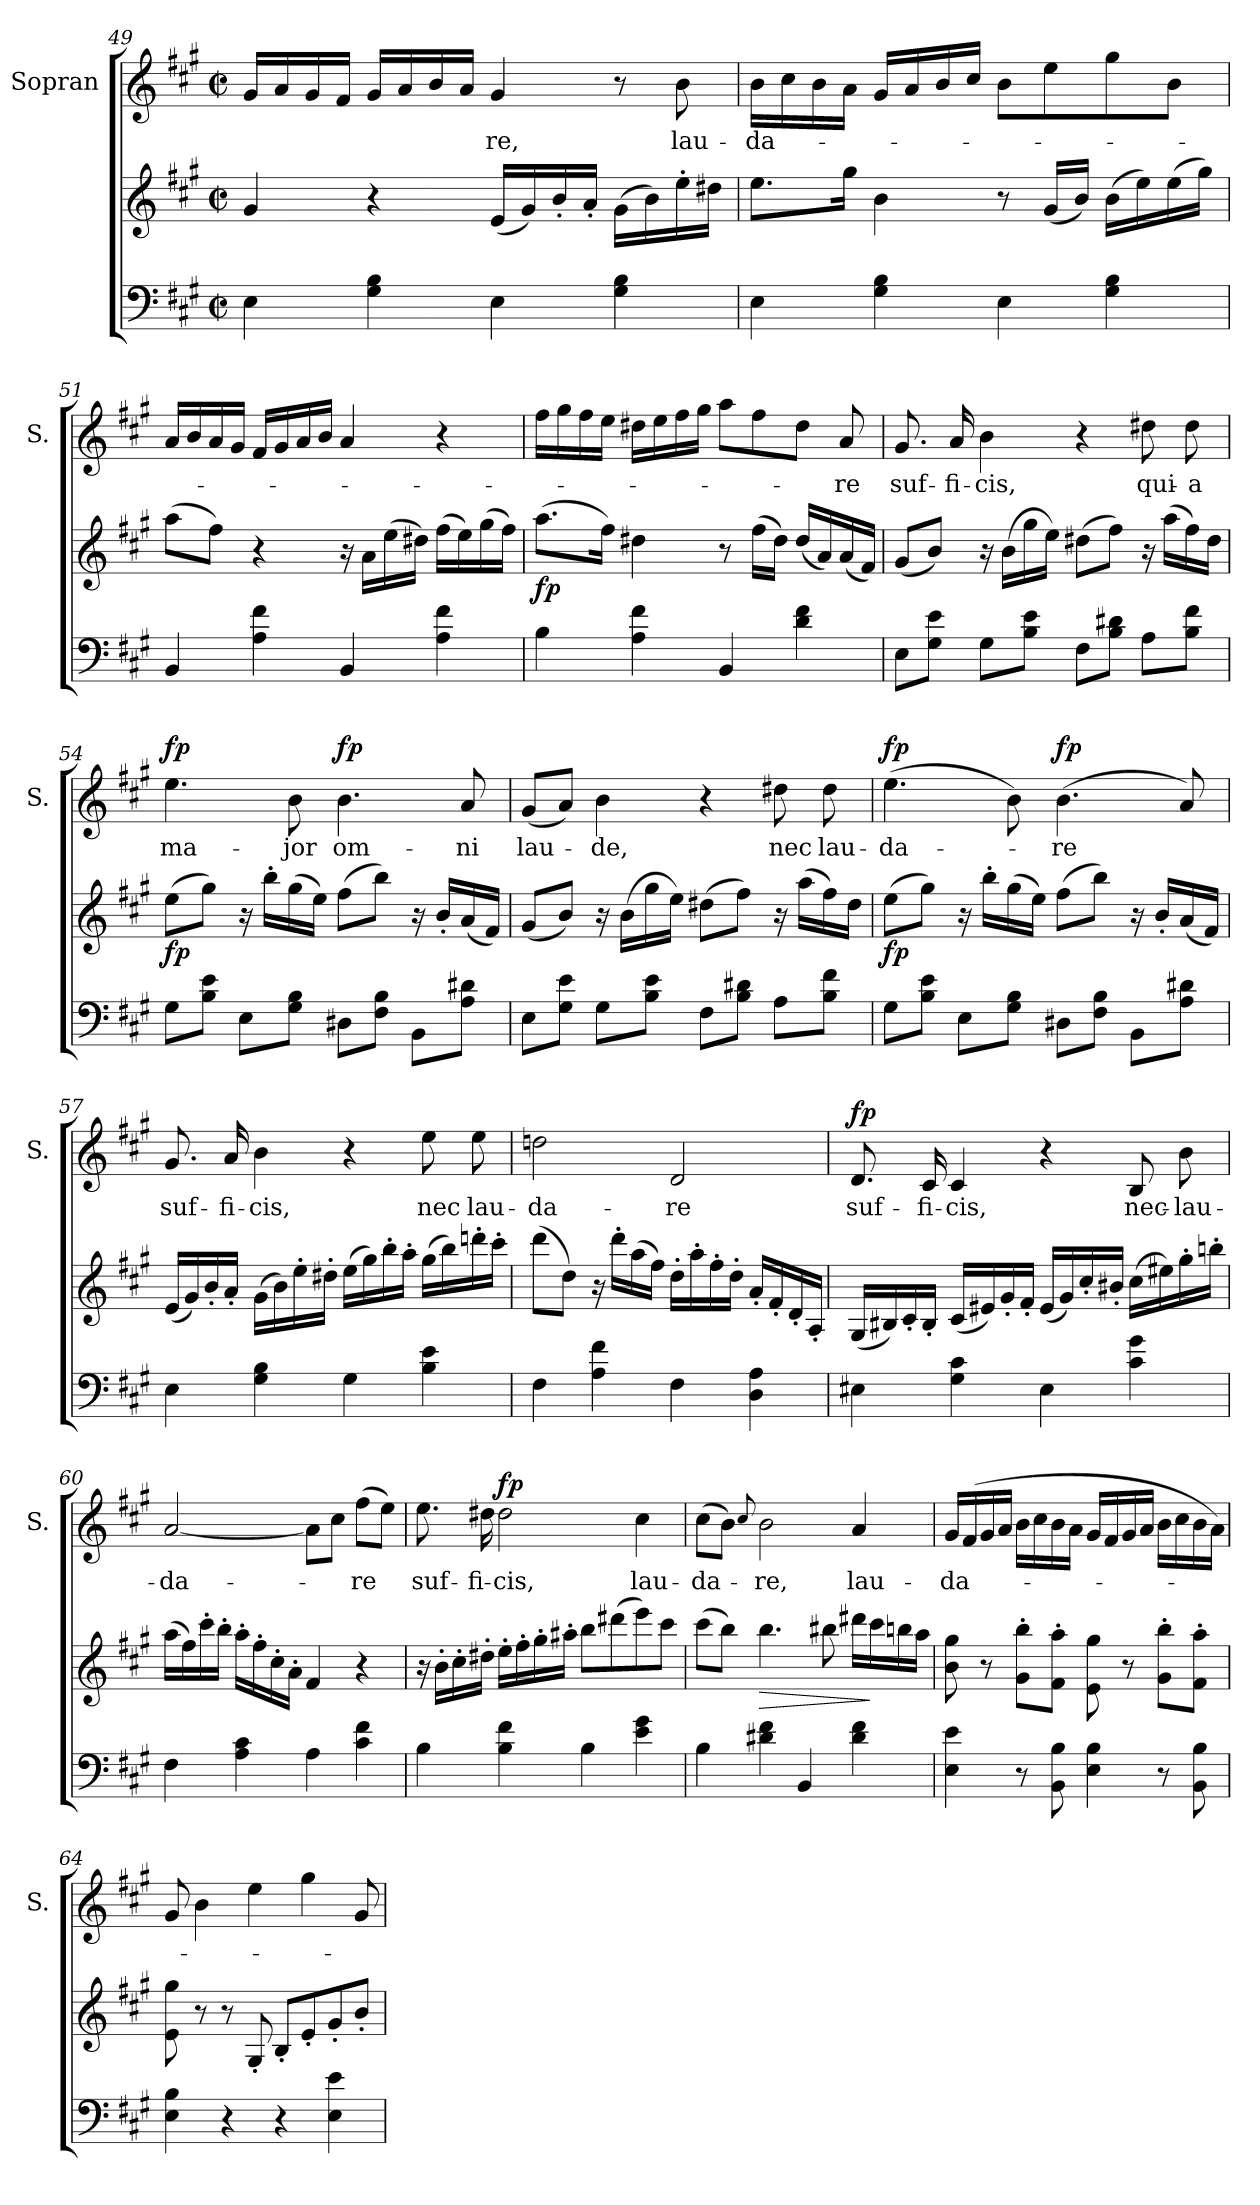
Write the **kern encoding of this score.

**kern	**kern	**dynam	**kern	**text	**dynam
*part2	*part2	*part2	*part1	*part1	*part1
*staff3	*staff2	*staff2/3	*staff1	*staff1	*staff1
*	*	*	*I"Sopran	*	*
*	*	*	*I'S.	*	*
!!LO:LB:g=z
*clefF4	*clefG2	*	*clefG2	*	*
*k[f#c#g#]	*k[f#c#g#]	*	*k[f#c#g#]	*	*
*A:	*A:	*	*A:	*	*
*M2/2	*M2/2	*	*M2/2	*	*
*met(c|)	*met(c|)	*	*met(c|)	*	*
=49	=49	=49	=49	=49	=49
4E\	4g#/	.	16g#/LL	.	.
.	.	.	16a/	.	.
.	.	.	16g#/	.	.
.	.	.	16f#/JJ	.	.
4G#\ 4B\	4r	.	16g#/LL	.	.
.	.	.	16a/	.	.
.	.	.	16b/	.	.
.	.	.	16a/JJ	.	.
!	!	!	!	!LO:LY:b	!
4E\	(<16e/LL	.	4g#/	-re,	.
.	16g#/)	.	.	.	.
.	16b'</	.	.	.	.
.	16a'</JJ	.	.	.	.
4G#\ 4B\	(>16g#\LL	.	8r	.	.
.	16b\)	.	.	.	.
!	!	!	!	!LO:LY:b	!
.	16ee'>\	.	8b\	lau-	.
.	16dd#X\JJ	.	.	.	.
=50	=50	=50	=50	=50	=50
!	!	!	!	!LO:LY:b	!
4E\	8.ee\L	.	16b\LL	-da-	.
.	.	.	16cc#\	.	.
.	.	.	16b\	.	.
.	16gg#\Jk	.	16a\JJ	.	.
4G#\ 4B\	4b\	.	16g#/LL	.	.
.	.	.	16a/	.	.
.	.	.	16b/	.	.
.	.	.	16cc#/JJ	.	.
4E\	8r	.	8b\L	.	.
.	(<16g#/LL	.	8ee\	.	.
.	16b/JJ)	.	.	.	.
4G#\ 4B\	(>16b\LL	.	8gg#\	.	.
.	16ee\)	.	.	.	.
.	(>16ee\	.	8b\J	.	.
.	16gg#\JJ)	.	.	.	.
=51	=51	=51	=51	=51	=51
4BB/	(>8aa\L	.	16a/LL	.	.
.	.	.	16b/	.	.
.	8ff#\J)	.	16a/	.	.
.	.	.	16g#/JJ	.	.
4A\ 4f#\	4r	.	16f#/LL	.	.
.	.	.	16g#/	.	.
.	.	.	16a/	.	.
.	.	.	16b/JJ	.	.
4BB/	16r	.	4a/	.	.
.	16a\LL	.	.	.	.
.	(>16ee\	.	.	.	.
.	16dd#X\JJ)	.	.	.	.
4A\ 4f#\	(>16ff#\LL	.	4r	.	.
.	16ee\)	.	.	.	.
.	(>16gg#\	.	.	.	.
.	16ff#\JJ)	.	.	.	.
!!LO:LB:g=z
=52	=52	=52	=52	=52	=52
!	!	!LO:DY:b	!	!	!
4B\	(>8.aa\L	fp	16ff#\LL	.	.
.	.	.	16gg#\	.	.
.	.	.	16ff#\	.	.
.	16ff#\Jk)	.	16ee\JJ	.	.
4A\ 4f#\	4dd#X\	.	16dd#X\LL	.	.
.	.	.	16ee\	.	.
.	.	.	16ff#\	.	.
.	.	.	16gg#\JJ	.	.
4BB/	8r	.	8aa\L	.	.
.	(>16ff#\LL	.	8ff#\	.	.
.	16dd#\JJ)	.	.	.	.
4d\ 4f#\	(<16dd#/LL	.	8dd#\J	.	.
.	16a/)	.	.	.	.
!	!	!	!	!LO:LY:b	!
.	(<16a/	.	8a/	-re	.
.	16f#/JJ)	.	.	.	.
=53	=53	=53	=53	=53	=53
!	!	!	!	!LO:LY:b	!
8E\L	(<8g#/L	.	8.g#/	suf-	.
8G#\ 8e\J	8b/J)	.	.	.	.
!	!	!	!	!LO:LY:b	!
.	.	.	16a/	-fi-	.
!	!	!	!	!LO:LY:b	!
8G#\L	16r	.	4b\	-cis,	.
.	(>16b\LL	.	.	.	.
8B\ 8e\J	16gg#\	.	.	.	.
.	16ee\JJ)	.	.	.	.
8F#\L	(>8dd#X\L	.	4r	.	.
8B\ 8d#X\J	8ff#\J)	.	.	.	.
!	!	!	!	!LO:LY:b	!
8A\L	16r	.	8dd#X\	qui-	.
.	(>16aa\LL	.	.	.	.
!	!	!	!	!LO:LY:b	!
8B\ 8f#\J	16ff#\)	.	8dd#\	-a	.
.	16dd#\JJ	.	.	.	.
=54	=54	=54	=54	=54	=54
!	!	!LO:DY:b	!	!LO:LY:b	!LO:DY:a
8G#\L	(>8ee\L	fp	4.ee\	ma-	fp
8B\ 8e\J	8gg#\J)	.	.	.	.
8E\L	16r	.	.	.	.
.	16bb'>\LL	.	.	.	.
!	!	!	!	!LO:LY:b	!
8G#\ 8B\J	(>16gg#\	.	8b\	-jor	.
.	16ee\JJ)	.	.	.	.
!	!	!	!	!LO:LY:b	!LO:DY:a
8D#X\L	(>8ff#\L	.	4.b\	om-	fp
8F#\ 8B\J	8bb\J)	.	.	.	.
8BB\L	16r	.	.	.	.
.	16b'</LL	.	.	.	.
!	!	!	!	!LO:LY:b	!
8A\ 8d#X\J	(<16a/	.	8a/	-ni	.
.	16f#/JJ)	.	.	.	.
!!LO:PB:g=z
=55	=55	=55	=55	=55	=55
!	!	!	!	!LO:LY:b	!
8E\L	(<8g#/L	.	(<8g#/L	lau-	.
8G#\ 8e\J	8b/J)	.	8a/J)	.	.
!	!	!	!	!LO:LY:b	!
8G#\L	16r	.	4b\	-de,	.
.	(>16b\LL	.	.	.	.
8B\ 8e\J	16gg#\	.	.	.	.
.	16ee\JJ)	.	.	.	.
8F#\L	(>8dd#X\L	.	4r	.	.
8B\ 8d#X\J	8ff#\J)	.	.	.	.
!	!	!	!	!LO:LY:b	!
8A\L	16r	.	8dd#X\	nec	.
.	(>16aa\LL	.	.	.	.
!	!	!	!	!LO:LY:b	!
8B\ 8f#\J	16ff#\)	.	8dd#\	lau-	.
.	16dd#\JJ	.	.	.	.
=56	=56	=56	=56	=56	=56
!	!	!LO:DY:b	!	!LO:LY:b	!LO:DY:a
8G#\L	(>8ee\L	fp	(>4.ee\	-da-	fp
8B\ 8e\J	8gg#\J)	.	.	.	.
8E\L	16r	.	.	.	.
.	16bb'>\LL	.	.	.	.
8G#\ 8B\J	(>16gg#\	.	8b\)	.	.
.	16ee\JJ)	.	.	.	.
!	!	!	!	!LO:LY:b	!LO:DY:a
8D#X\L	(>8ff#\L	.	(>4.b\	-re	fp
8F#\ 8B\J	8bb\J)	.	.	.	.
8BB\L	16r	.	.	.	.
.	16b'</LL	.	.	.	.
8A\ 8d#X\J	(<16a/	.	8a/)	.	.
.	16f#/JJ)	.	.	.	.
=57	=57	=57	=57	=57	=57
!	!	!	!	!LO:LY:b	!
4E\	(<16e/LL	.	8.g#/	suf-	.
.	16g#/)	.	.	.	.
.	16b'</	.	.	.	.
!	!	!	!	!LO:LY:b	!
.	16a'</JJ	.	16a/	-fi-	.
!	!	!	!	!LO:LY:b	!
4G#\ 4B\	(>16g#\LL	.	4b\	-cis,	.
.	16b\)	.	.	.	.
.	16ee'>\	.	.	.	.
.	16dd#X'>\JJ	.	.	.	.
4G#\	(>16ee\LL	.	4r	.	.
.	16gg#\)	.	.	.	.
.	16bb'>\	.	.	.	.
.	16aa'>\JJ	.	.	.	.
!	!	!	!	!LO:LY:b	!
4B\ 4e\	(>16gg#\LL	.	8ee\	nec	.
.	16bb\)	.	.	.	.
!	!	!	!	!LO:LY:b	!
.	16dddn'>\	.	8ee\	lau-	.
.	16ccc#'>\JJ	.	.	.	.
!!LO:LB:g=z
=58	=58	=58	=58	=58	=58
!	!	!	!	!LO:LY:b	!
4F#\	(>8ddd\L	.	2ddn\	-da-	.
.	8dd\J)	.	.	.	.
4A\ 4f#\	16r	.	.	.	.
.	16ddd'>\LL	.	.	.	.
.	(>16aa\	.	.	.	.
.	16ff#\JJ)	.	.	.	.
!	!	!	!	!LO:LY:b	!
4F#\	16dd'>\LL	.	2d/	-re	.
.	16aa'>\	.	.	.	.
.	16ff#'>\	.	.	.	.
.	16dd'>\JJ	.	.	.	.
4D\ 4A\	16a'</LL	.	.	.	.
.	16f#'</	.	.	.	.
.	16d'</	.	.	.	.
.	16A'</JJ	.	.	.	.
=59	=59	=59	=59	=59	=59
!	!	!	!	!LO:LY:b	!LO:DY:a
4E#X\	(<16G#/LL	.	8.d/	suf-	fp
.	16B#X/)	.	.	.	.
.	16c#'</	.	.	.	.
!	!	!	!	!LO:LY:b	!
.	16B#'</JJ	.	16c#/	-fi-	.
!	!	!	!	!LO:LY:b	!
4G#\ 4c#\	(<16c#/LL	.	4c#/	-cis,	.
.	16e#X/)	.	.	.	.
.	16g#'</	.	.	.	.
.	16f#'</JJ	.	.	.	.
4E#\	(<16e#/LL	.	4r	.	.
.	16g#/)	.	.	.	.
.	16cc#'</	.	.	.	.
.	16b#X'</JJ	.	.	.	.
!	!	!	!	!LO:LY:b	!
4c#\ 4g#\	(>16cc#\LL	.	8B/	nec-	.
.	16ee#X\)	.	.	.	.
!	!	!	!	!LO:LY:b	!
.	16gg#'>\	.	8b\	-lau-	.
.	16bbn'>\JJ	.	.	.	.
=60	=60	=60	=60	=60	=60
!	!	!	!	!LO:LY:b	!
4F#\	(>16aa\LL	.	[2a/	-da-	.
.	16ff#\)	.	.	.	.
.	16ccc#'>\	.	.	.	.
.	16bb'>\JJ	.	.	.	.
4A\ 4c#\	16aa'>\LL	.	.	.	.
.	16ff#'>\	.	.	.	.
.	16cc#'>\	.	.	.	.
.	16a'>\JJ	.	.	.	.
4A\	4f#/	.	8a\L]	.	.
.	.	.	8cc#\J	.	.
!	!	!	!	!LO:LY:b	!
4c#\ 4f#\	4r	.	(>8ff#\L	-re	.
.	.	.	8ee\J)	.	.
!!LO:LB:g=z
=61	=61	=61	=61	=61	=61
!	!	!	!	!LO:LY:b	!
4B\	16r	.	8.ee\	suf-	.
.	16b'>\LL	.	.	.	.
.	16cc#'>\	.	.	.	.
!	!	!	!	!LO:LY:b	!
.	16dd#X'>\JJ	.	16dd#X\	-fi-	.
!	!	!	!	!LO:LY:b	!LO:DY:a
4B\ 4f#\	16ee'>\LL	.	2dd#\	-cis,	fp
.	16ff#'>\	.	.	.	.
.	16gg#'>\	.	.	.	.
.	16aa#X'>\JJ	.	.	.	.
4B\	8bb\L	.	.	.	.
.	(>8ddd#X\	.	.	.	.
!	!	!	!	!LO:LY:b	!
4e\ 4g#\	8eee\)	.	4cc#\	lau-	.
.	8ccc#\J	.	.	.	.
=62	=62	=62	=62	=62	=62
!	!	!	!	!LO:LY:b	!
4B\	(>8ccc#\L	.	(>8cc#\L	-da-	.
.	8bb\J)	.	8b\J)	.	.
.	.	.	8qqcc#/	.	.
!	!	!LO:HP:b	!	!LO:LY:b	!
4d#X\ 4f#\	4.bb\	>	2b\	-re,	.
4BB/	.	.	.	.	.
.	8bb#X\	.	.	.	.
!	!	!	!	!LO:LY:b	!
4d#\ 4f#\	16ddd#X\LL	.	4a/	lau-	.
.	16ccc#\	]	.	.	.
.	16bbn\	.	.	.	.
.	16aa\JJ	.	.	.	.
=63	=63	=63	=63	=63	=63
!	!	!	!	!LO:LY:b	!
4E\ 4e\	8b\ 8gg#\	.	16g#/LL	-da-	.
.	.	.	(>16f#/	.	.
.	8r	.	16g#/	.	.
.	.	.	16a/JJ	.	.
8r	8g#\'> 8bb\'>L	.	16b\LL	.	.
.	.	.	16cc#\	.	.
8BB\ 8B\	8f#\'> 8aa\'>J	.	16b\	.	.
.	.	.	16a\JJ	.	.
4E\ 4B\	8e\ 8gg#\	.	16g#/LL	.	.
.	.	.	16f#/	.	.
.	8r	.	16g#/	.	.
.	.	.	16a/JJ	.	.
8r	8g#\'> 8bb\'>L	.	16b\LL	.	.
.	.	.	16cc#\	.	.
8BB\ 8B\	8f#\'> 8aa\'>J	.	16b\	.	.
.	.	.	16a\JJ)	.	.
!!LO:LB:g=z
=64	=64	=64	=64	=64	=64
4E\ 4B\	8e\ 8gg#\	.	8g#/	.	.
.	8r	.	4b\	.	.
4r	8r	.	.	.	.
.	8G#'</	.	4ee\	.	.
4r	8B'</L	.	.	.	.
.	8e'</	.	4gg#\	.	.
4E\ 4e\	8g#'</	.	.	.	.
.	8b'</J	.	8g#/	.	.
=	=	=	=	=	=
*-	*-	*-	*-	*-	*-
